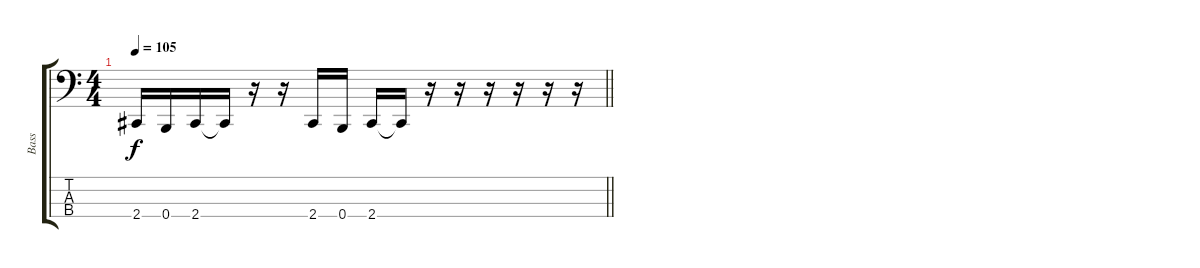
\track ("Bass" "Bass") {instrument electricbassfinger}
\staff {score tabs}
\tuning (D2 A1 E1 B0) {hide}
\ts (4 4)
\tempo 105
\clef f4
\barLineRight lightlight
\ks c
2.4.16{dy f} 0.4.16 2.4.16 2.4{t}.16 r.16 r.16 2.4.16 0.4.16 2.4.16 2.4{t}.16 r.16 r.16 r.16 r.16 r.16 r.16
